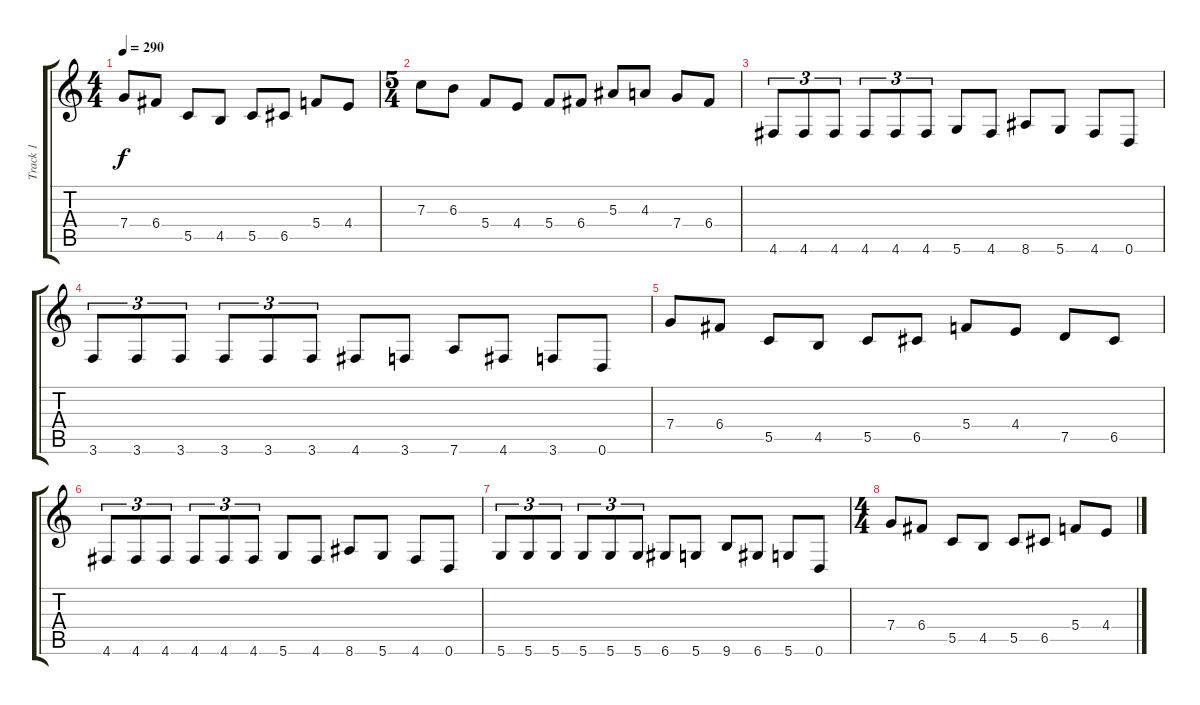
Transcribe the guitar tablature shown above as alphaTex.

\track ("Track 1" "Track 1") {instrument distortionguitar}
\staff {score tabs}
\tuning (D4 A3 F3 C3 G2 D2) {hide}
\ts (4 4)
\tempo 290
\clef g2
\ks c
7.4.8{dy f} 6.4.8 5.5.8 4.5.8 5.5.8 6.5.8 5.4.8 4.4.8 |
\ts (5 4)
7.3.8 6.3.8 5.4.8 4.4.8 5.4.8 6.4.8 5.3.8 4.3.8 7.4.8 6.4.8 |
4.6.8{tu (3 2)} 4.6.8{tu (3 2)} 4.6.8{tu (3 2)} 4.6.8{tu (3 2)} 4.6.8{tu (3 2)} 4.6.8{tu (3 2)} 5.6.8 4.6.8 8.6.8 5.6.8 4.6.8 0.6.8 |
3.6.8{tu (3 2)} 3.6.8{tu (3 2)} 3.6.8{tu (3 2)} 3.6.8{tu (3 2)} 3.6.8{tu (3 2)} 3.6.8{tu (3 2)} 4.6.8 3.6.8 7.6.8 4.6.8 3.6.8 0.6.8 |
7.4.8 6.4.8 5.5.8 4.5.8 5.5.8 6.5.8 5.4.8 4.4.8 7.5.8 6.5.8 |
4.6.8{tu (3 2)} 4.6.8{tu (3 2)} 4.6.8{tu (3 2)} 4.6.8{tu (3 2)} 4.6.8{tu (3 2)} 4.6.8{tu (3 2)} 5.6.8 4.6.8 8.6.8 5.6.8 4.6.8 0.6.8 |
5.6.8{tu (3 2)} 5.6.8{tu (3 2)} 5.6.8{tu (3 2)} 5.6.8{tu (3 2)} 5.6.8{tu (3 2)} 5.6.8{tu (3 2)} 6.6.8 5.6.8 9.6.8 6.6.8 5.6.8 0.6.8 |
\ts (4 4)
7.4.8 6.4.8 5.5.8 4.5.8 5.5.8 6.5.8 5.4.8 4.4.8
